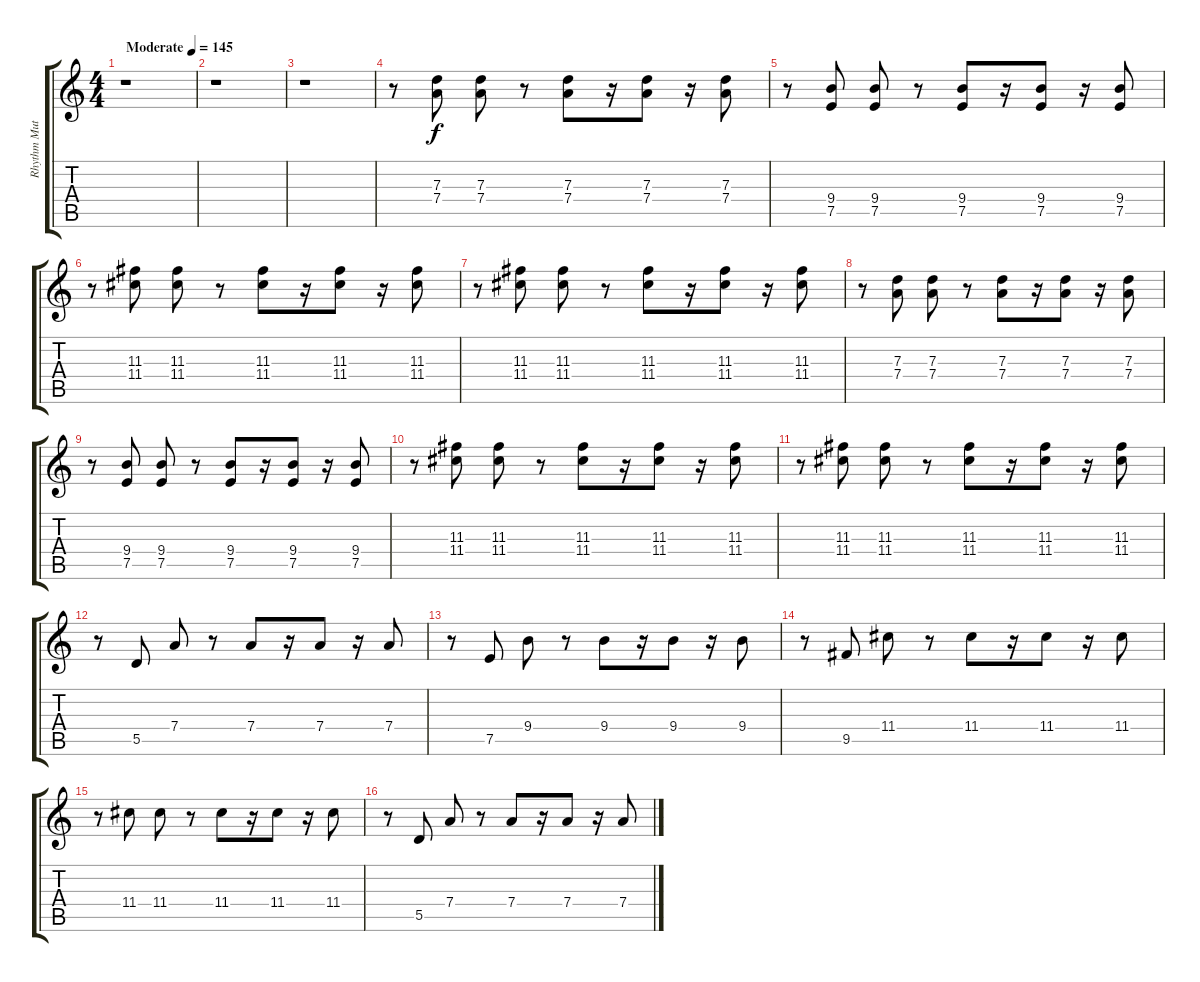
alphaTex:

\track ("Rhythm Muted" "Rhythm Mut") {instrument electricguitarmuted}
\staff {score tabs}
\tuning (E4 B3 G3 D3 A2 E2) {hide}
\ts (4 4)
\tempo (145 "Moderate")
\clef g2
\ks c
r.1{dy f instrument electricguitarmuted} |
r.1 |
r.1 |
r.8 (7.3 7.4).8 (7.3 7.4).8 r.8 (7.3 7.4).8 r.16 (7.3 7.4).8 r.16 (7.3 7.4).8 |
r.8 (9.4 7.5).8 (9.4 7.5).8 r.8 (9.4 7.5).8 r.16 (9.4 7.5).8 r.16 (9.4 7.5).8 |
r.8 (11.3 11.4).8 (11.3 11.4).8 r.8 (11.3 11.4).8 r.16 (11.3 11.4).8 r.16 (11.3 11.4).8 |
r.8 (11.3 11.4).8 (11.3 11.4).8 r.8 (11.3 11.4).8 r.16 (11.3 11.4).8 r.16 (11.3 11.4).8 |
r.8 (7.3 7.4).8 (7.3 7.4).8 r.8 (7.3 7.4).8 r.16 (7.3 7.4).8 r.16 (7.3 7.4).8 |
r.8 (9.4 7.5).8 (9.4 7.5).8 r.8 (9.4 7.5).8 r.16 (9.4 7.5).8 r.16 (9.4 7.5).8 |
r.8 (11.3 11.4).8 (11.3 11.4).8 r.8 (11.3 11.4).8 r.16 (11.3 11.4).8 r.16 (11.3 11.4).8 |
r.8 (11.3 11.4).8 (11.3 11.4).8 r.8 (11.3 11.4).8 r.16 (11.3 11.4).8 r.16 (11.3 11.4).8 |
r.8 5.5.8 7.4.8 r.8 7.4.8 r.16 7.4.8 r.16 7.4.8 |
r.8 7.5.8 9.4.8 r.8 9.4.8 r.16 9.4.8 r.16 9.4.8 |
r.8 9.5.8 11.4.8 r.8 11.4.8 r.16 11.4.8 r.16 11.4.8 |
r.8 11.4.8 11.4.8 r.8 11.4.8 r.16 11.4.8 r.16 11.4.8 |
r.8 5.5.8 7.4.8 r.8 7.4.8 r.16 7.4.8 r.16 7.4.8
